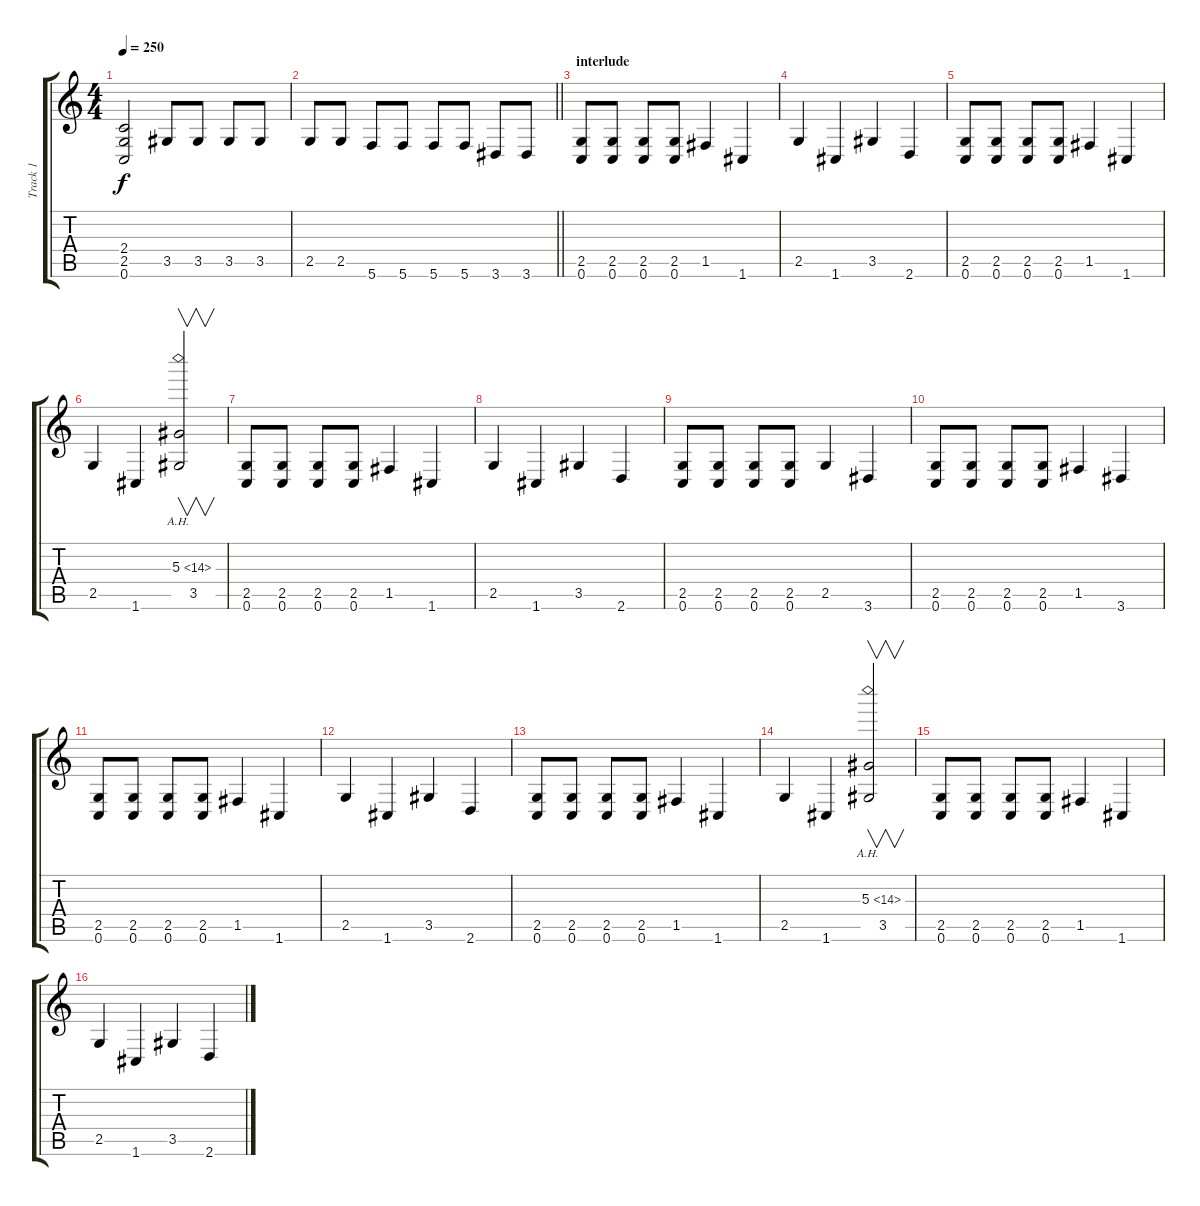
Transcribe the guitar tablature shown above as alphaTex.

\track ("Track 1" "Track 1") {instrument overdrivenguitar}
\staff {score tabs}
\tuning (C4 G3 Eb3 Bb2 F2 C2) {hide}
\ts (4 4)
\tempo 250
\clef g2
\ks c
(2.4{t} 2.5{t} 0.6{t}).2{dy f} 3.5.8 3.5.8 3.5.8 3.5.8 |
\barLineRight lightlight
2.5.8 2.5.8 5.6.8 5.6.8 5.6.8 5.6.8 3.6.8 3.6.8 |
\section ("" "interlude")
(2.5 0.6).8 (2.5 0.6).8 (2.5 0.6).8 (2.5 0.6).8 1.5.4 1.6.4 |
2.5.4 1.6.4 3.5.4 2.6.4 |
(2.5 0.6).8 (2.5 0.6).8 (2.5 0.6).8 (2.5 0.6).8 1.5.4 1.6.4 |
2.5.4 1.6.4 (5.3{ah 9} 3.5).2{v} |
(2.5 0.6).8 (2.5 0.6).8 (2.5 0.6).8 (2.5 0.6).8 1.5.4 1.6.4 |
2.5.4 1.6.4 3.5.4 2.6.4 |
(2.5 0.6).8 (2.5 0.6).8 (2.5 0.6).8 (2.5 0.6).8 2.5.4 3.6.4 |
(2.5 0.6).8 (2.5 0.6).8 (2.5 0.6).8 (2.5 0.6).8 1.5.4 3.6.4 |
(2.5 0.6).8 (2.5 0.6).8 (2.5 0.6).8 (2.5 0.6).8 1.5.4 1.6.4 |
2.5.4 1.6.4 3.5.4 2.6.4 |
(2.5 0.6).8 (2.5 0.6).8 (2.5 0.6).8 (2.5 0.6).8 1.5.4 1.6.4 |
2.5.4 1.6.4 (5.3{ah 9} 3.5).2{v} |
(2.5 0.6).8 (2.5 0.6).8 (2.5 0.6).8 (2.5 0.6).8 1.5.4 1.6.4 |
2.5.4 1.6.4 3.5.4 2.6.4
